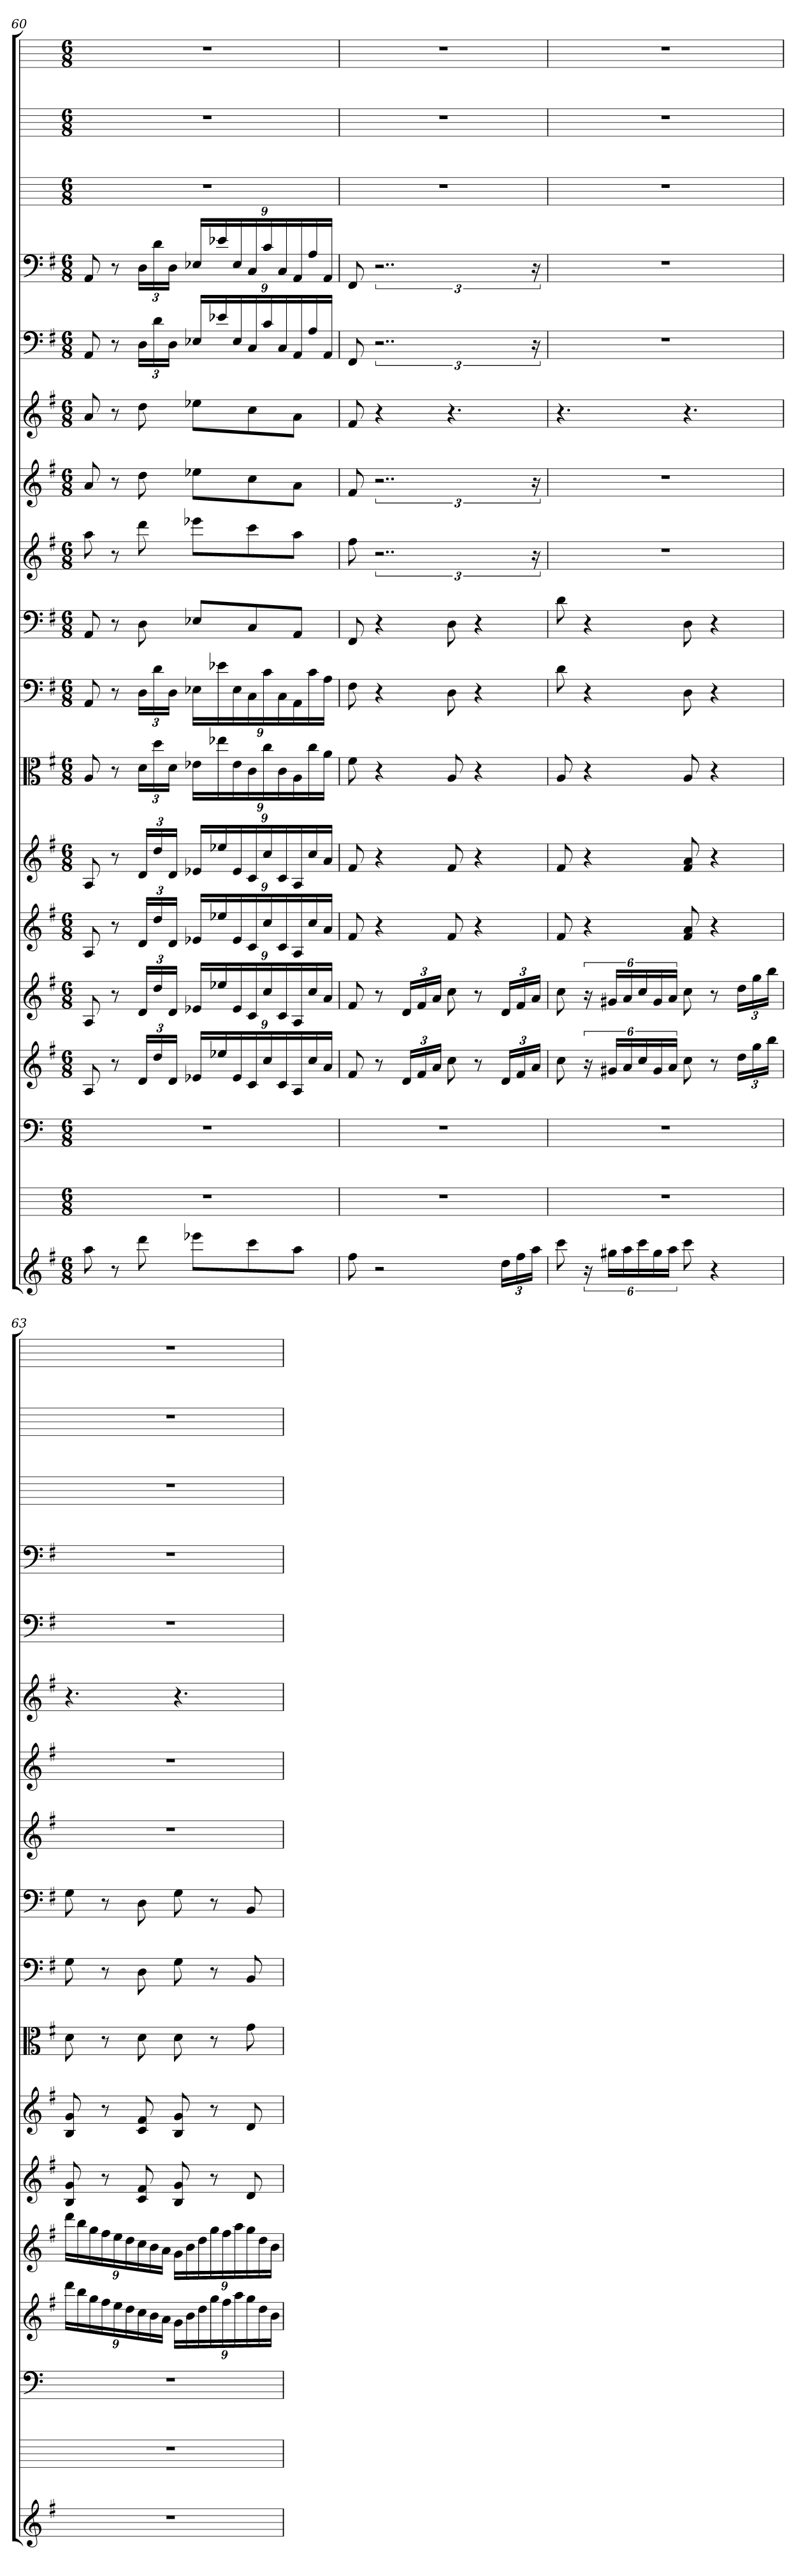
**kern	**kern	**kern	**kern	**kern	**kern	**kern	**kern	**kern	**kern	**kern	**kern	**kern	**kern	**kern	**kern	**kern	**kern
*part18	*part17	*part16	*part15	*part14	*part13	*part12	*part11	*part10	*part9	*part8	*part7	*part6	*part5	*part4	*part3	*part2	*part1
*staff18	*staff17	*staff16	*staff15	*staff14	*staff13	*staff12	*staff11	*staff10	*staff9	*staff8	*staff7	*staff6	*staff5	*staff4	*staff3	*staff2	*staff1
*	*	*clefF4	*	*	*	*	*clefC3	*clefF4	*clefF4	*	*	*	*clefF4	*clefF4	*	*	*
*k[f#]	*k[]	*k[]	*k[f#]	*k[f#]	*k[f#]	*k[f#]	*k[f#]	*k[f#]	*k[f#]	*k[f#]	*k[f#]	*k[f#]	*k[f#]	*k[f#]	*k[]	*k[]	*k[]
*M6/8	*M6/8	*M6/8	*M6/8	*M6/8	*M6/8	*M6/8	*M6/8	*M6/8	*M6/8	*M6/8	*M6/8	*M6/8	*M6/8	*M6/8	*M6/8	*M6/8	*M6/8
=60	=60	=60	=60	=60	=60	=60	=60	=60	=60	=60	=60	=60	=60	=60	=60	=60	=60
8aa	2.r	2.r	8A	8A	8A	8A	8A	8AA	8AA	8aa	8a	8a	8AA	8AA	2.r	2.r	2.r
8r	.	.	8r	8r	8r	8r	8r	8r	8r	8r	8r	8r	8r	8r	.	.	.
8ddd	.	.	24dLL	24dLL	24dLL	24dLL	24d\LL	24D\LL	8D	8ddd	8dd	8dd	24D\LL	24D\LL	.	.	.
.	.	.	24dd	24dd	24dd	24dd	24dd\	24d\	.	.	.	.	24d\	24d\	.	.	.
.	.	.	24dJJ	24dJJ	24dJJ	24dJJ	24d\JJ	24D\JJ	.	.	.	.	24D\JJ	24D\JJ	.	.	.
8eee-XL	.	.	24e-XLL	24e-XLL	24e-XLL	24e-XLL	24e-X\LL	24E-X\LL	8E-X/L	8eee-XL	8ee-XL	8ee-XL	24E-X/LL	24E-X/LL	.	.	.
.	.	.	24ee-X	24ee-X	24ee-X	24ee-X	24ee-X\	24e-X\	.	.	.	.	24e-X/	24e-X/	.	.	.
.	.	.	24e-	24e-	24e-	24e-	24e-\	24E-\	.	.	.	.	24E-/	24E-/	.	.	.
8ccc	.	.	24c	24c	24c	24c	24c\	24C\	8C/	8ccc	8cc	8cc	24C/	24C/	.	.	.
.	.	.	24cc	24cc	24cc	24cc	24cc\	24c\	.	.	.	.	24c/	24c/	.	.	.
.	.	.	24c	24c	24c	24c	24c\	24C\	.	.	.	.	24C/	24C/	.	.	.
8aaJ	.	.	24A	24A	24A	24A	24A\	24AA\	8AA/J	8aaJ	8aJ	8aJ	24AA/	24AA/	.	.	.
.	.	.	24cc	24cc	24cc	24cc	24cc\	24c\	.	.	.	.	24A/	24A/	.	.	.
.	.	.	24aJJ	24aJJ	24aJJ	24aJJ	24a\JJ	24A\JJ	.	.	.	.	24AA/JJ	24AA/JJ	.	.	.
=61	=61	=61	=61	=61	=61	=61	=61	=61	=61	=61	=61	=61	=61	=61	=61	=61	=61
8ff#	2.r	2.r	8f#	8f#	8f#	8f#	8f#	8F#	8FF#	8ff#	8f#	8f#	8FF#	8FF#	2.r	2.r	2.r
2r	.	.	8r	8r	4r	4r	4r	4r	4r	3..r	3..r	4r	3..r	3..r	.	.	.
.	.	.	24dLL	24dLL	.	.	.	.	.	.	.	.	.	.	.	.	.
.	.	.	24f#	24f#	.	.	.	.	.	.	.	.	.	.	.	.	.
.	.	.	24aJJ	24aJJ	.	.	.	.	.	.	.	.	.	.	.	.	.
.	.	.	8cc	8cc	8f#	8f#	8A	8D	8D	.	.	4.r	.	.	.	.	.
.	.	.	8r	8r	4r	4r	4r	4r	4r	.	.	.	.	.	.	.	.
24ddLL	.	.	24dLL	24dLL	.	.	.	.	.	.	.	.	.	.	.	.	.
24ff#	.	.	24f#	24f#	.	.	.	.	.	.	.	.	.	.	.	.	.
24aaJJ	.	.	24aJJ	24aJJ	.	.	.	.	.	24r	24r	.	24r	24r	.	.	.
=62	=62	=62	=62	=62	=62	=62	=62	=62	=62	=62	=62	=62	=62	=62	=62	=62	=62
8ccc	2.r	2.r	8cc	8cc	8f#	8f#	8A	8d	8d	2.r	2.r	4.r	2.r	2.r	2.r	2.r	2.r
24r	.	.	24r	24r	4r	4r	4r	4r	4r	.	.	.	.	.	.	.	.
24gg#XLL	.	.	24g#XLL	24g#XLL	.	.	.	.	.	.	.	.	.	.	.	.	.
24aa	.	.	24a	24a	.	.	.	.	.	.	.	.	.	.	.	.	.
24ccc	.	.	24cc	24cc	.	.	.	.	.	.	.	.	.	.	.	.	.
24gg#	.	.	24g#	24g#	.	.	.	.	.	.	.	.	.	.	.	.	.
24aaJJ	.	.	24aJJ	24aJJ	.	.	.	.	.	.	.	.	.	.	.	.	.
8ccc	.	.	8cc	8cc	8f# 8a	8f# 8a	8A	8D	8D	.	.	4.r	.	.	.	.	.
4r	.	.	8r	8r	4r	4r	4r	4r	4r	.	.	.	.	.	.	.	.
.	.	.	24ddLL	24ddLL	.	.	.	.	.	.	.	.	.	.	.	.	.
.	.	.	24gg	24gg	.	.	.	.	.	.	.	.	.	.	.	.	.
.	.	.	24bbJJ	24bbJJ	.	.	.	.	.	.	.	.	.	.	.	.	.
=63	=63	=63	=63	=63	=63	=63	=63	=63	=63	=63	=63	=63	=63	=63	=63	=63	=63
2.r	2.r	2.r	24dddLL	24dddLL	8B 8g	8B 8g	8d	8G	8G	2.r	2.r	4.r	2.r	2.r	2.r	2.r	2.r
.	.	.	24bb	24bb	.	.	.	.	.	.	.	.	.	.	.	.	.
.	.	.	24gg	24gg	.	.	.	.	.	.	.	.	.	.	.	.	.
.	.	.	24ff#	24ff#	8r	8r	8r	8r	8r	.	.	.	.	.	.	.	.
.	.	.	24ee	24ee	.	.	.	.	.	.	.	.	.	.	.	.	.
.	.	.	24dd	24dd	.	.	.	.	.	.	.	.	.	.	.	.	.
.	.	.	24cc	24cc	8c 8f#	8c 8f#	8d	8D	8D	.	.	.	.	.	.	.	.
.	.	.	24b	24b	.	.	.	.	.	.	.	.	.	.	.	.	.
.	.	.	24aJJ	24aJJ	.	.	.	.	.	.	.	.	.	.	.	.	.
.	.	.	24gLL	24gLL	8B 8g	8B 8g	8d	8G	8G	.	.	4.r	.	.	.	.	.
.	.	.	24b	24b	.	.	.	.	.	.	.	.	.	.	.	.	.
.	.	.	24dd	24dd	.	.	.	.	.	.	.	.	.	.	.	.	.
.	.	.	24gg	24gg	8r	8r	8r	8r	8r	.	.	.	.	.	.	.	.
.	.	.	24ff#	24ff#	.	.	.	.	.	.	.	.	.	.	.	.	.
.	.	.	24aa	24aa	.	.	.	.	.	.	.	.	.	.	.	.	.
.	.	.	24gg	24gg	8d	8d	8g	8BB	8BB	.	.	.	.	.	.	.	.
.	.	.	24dd	24dd	.	.	.	.	.	.	.	.	.	.	.	.	.
.	.	.	24bJJ	24bJJ	.	.	.	.	.	.	.	.	.	.	.	.	.
=	=	=	=	=	=	=	=	=	=	=	=	=	=	=	=	=	=
*-	*-	*-	*-	*-	*-	*-	*-	*-	*-	*-	*-	*-	*-	*-	*-	*-	*-
